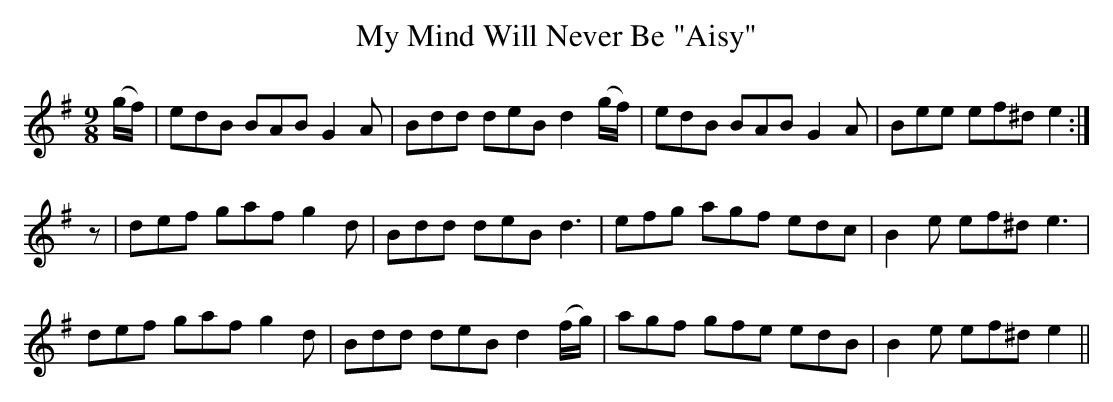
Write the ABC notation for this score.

X:1
T: My Mind Will Never Be "Aisy"
M: 9/8
L: 1/8
K: Em
(g/f/) | edB BAB G2A | Bdd deB d2 (g/f/) | edB BAB G2A | Bee ef^d e2 :|
z | def gaf g2d | Bdd deB d3 | efg agf edc | B2e ef^d e3 |
def gaf g2d | Bdd deB d2 (f/g/) | agf gfe edB | B2e ef^d e2 ||
